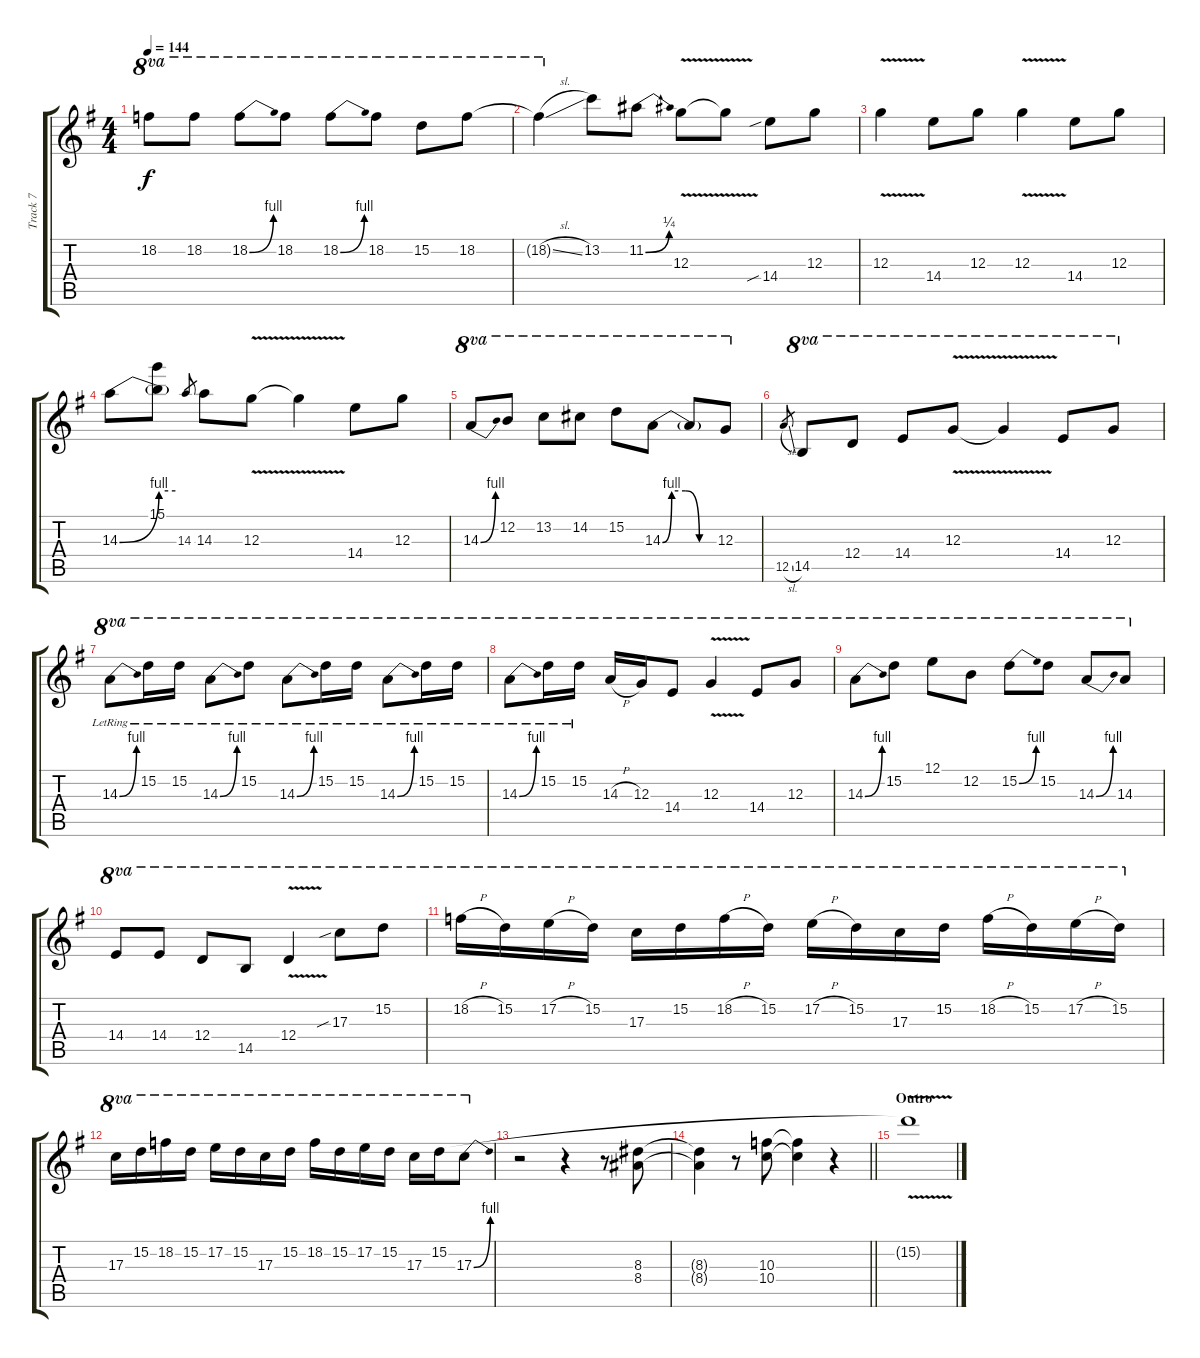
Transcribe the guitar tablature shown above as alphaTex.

\track ("Track 7" "Track 7") {instrument overdrivenguitar}
\staff {score tabs}
\tuning (E4 B3 G3 D3 A2 E2) {hide}
\ts (4 4)
\tempo 144
\clef g2
\ks g
18.2{t}.8{ot 8va dy f} 18.2.8{ot 8va} 18.2{be (bend 0 0 60 4)}.8{ot 8va} 18.2.8{ot 8va} 18.2{be (bend 0 0 60 4)}.8{ot 8va} 18.2.8{ot 8va} 15.2.8{ot 8va} 18.2.8{ot 8va} |
18.2{sl t}.4{ot 8va} 13.2.8 11.2{be (bend 0 0 60 1)}.8 12.3{v}.8 12.3{v t}.8 14.4{sib}.8 12.3.8 |
12.3{v}.4 14.4.8 12.3.8 12.3{v}.4 14.4.8 12.3.8 |
14.3{be (bend 0 0 60 4)}.8 (15.1 14.3{be (hold 0 4 60 4) t}).8 14.3.8{gr} 14.3.8 12.3{v}.8 12.3{v t}.4 14.4.8 12.3.8 |
14.3{be (bend 0 0 60 4)}.8{ot 8va} 12.2.8{ot 8va} 13.2.8{ot 8va} 14.2.8{ot 8va} 15.2.8{ot 8va} 14.3{be (custom 0 0 10 4 25 4 40 0 60 0)}.8{ot 8va} 14.3{t}.8{ot 8va} 12.3.8{ot 8va} |
12.5{sl}.8{gr} 14.5.8{ot 8va} 12.4.8{ot 8va} 14.4.8{ot 8va} 12.3{v}.8{ot 8va} 12.3{v t}.4{ot 8va} 14.4.8{ot 8va} 12.3.8{ot 8va} |
14.3{be (bend 0 0 60 4) lr}.8{ot 8va} 15.2{lr}.16{ot 8va} 15.2{lr}.16{ot 8va} 14.3{be (bend 0 0 60 4) lr}.8{ot 8va} 15.2{lr}.8{ot 8va} 14.3{be (bend 0 0 60 4) lr}.8{ot 8va} 15.2{lr}.16{ot 8va} 15.2{lr}.16{ot 8va} 14.3{be (bend 0 0 60 4) lr}.8{ot 8va} 15.2{lr}.16{ot 8va} 15.2{lr}.16{ot 8va} |
14.3{be (bend 0 0 60 4) lr}.8{ot 8va} 15.2{lr}.16{ot 8va} 15.2{lr}.16{ot 8va} 14.3{h}.16{ot 8va} 12.3.16{ot 8va} 14.4.8{ot 8va} 12.3{v}.4{ot 8va} 14.4.8{ot 8va} 12.3.8{ot 8va} |
14.3{be (bend 0 0 60 4)}.8{ot 8va} 15.2.8{ot 8va} 12.1.8{ot 8va} 12.2.8{ot 8va} 15.2{be (bend 0 0 60 4)}.8{ot 8va} 15.2.8{ot 8va} 14.3{be (bend 0 0 60 4)}.8{ot 8va} 14.3.8{ot 8va} |
14.4.8{ot 8va} 14.4.8{ot 8va} 12.4.8{ot 8va} 14.5.8{ot 8va} 12.4{v}.4{ot 8va} 17.3{sib}.8{ot 8va} 15.2.8{ot 8va} |
18.2{h}.16{ot 8va} 15.2.16{ot 8va} 17.2{h}.16{ot 8va} 15.2.16{ot 8va} 17.3.16{ot 8va} 15.2.16{ot 8va} 18.2{h}.16{ot 8va} 15.2.16{ot 8va} 17.2{h}.16{ot 8va} 15.2.16{ot 8va} 17.3.16{ot 8va} 15.2.16{ot 8va} 18.2{h}.16{ot 8va} 15.2.16{ot 8va} 17.2{h}.16{ot 8va} 15.2.16{ot 8va} |
17.3.16{ot 8va} 15.2.16{ot 8va} 18.2.16{ot 8va} 15.2.16{ot 8va} 17.2.16{ot 8va} 15.2.16{ot 8va} 17.3.16{ot 8va} 15.2.16{ot 8va} 18.2.16{ot 8va} 15.2.16{ot 8va} 17.2.16{ot 8va} 15.2.16{ot 8va} 17.3.16{ot 8va} 15.2.16{ot 8va} 17.3{be (bend 0 0 60 4)}.8{ot 8va} |
r.2 r.4 r.8 (8.3 8.4).8 |
\barLineRight lightlight
(8.3{t} 8.4{t}).4 r.8 (10.3 10.4).8 (10.3{t} 10.4{t}).4 r.4 |
\section ("" "Outro")
15.2{v t}.1
